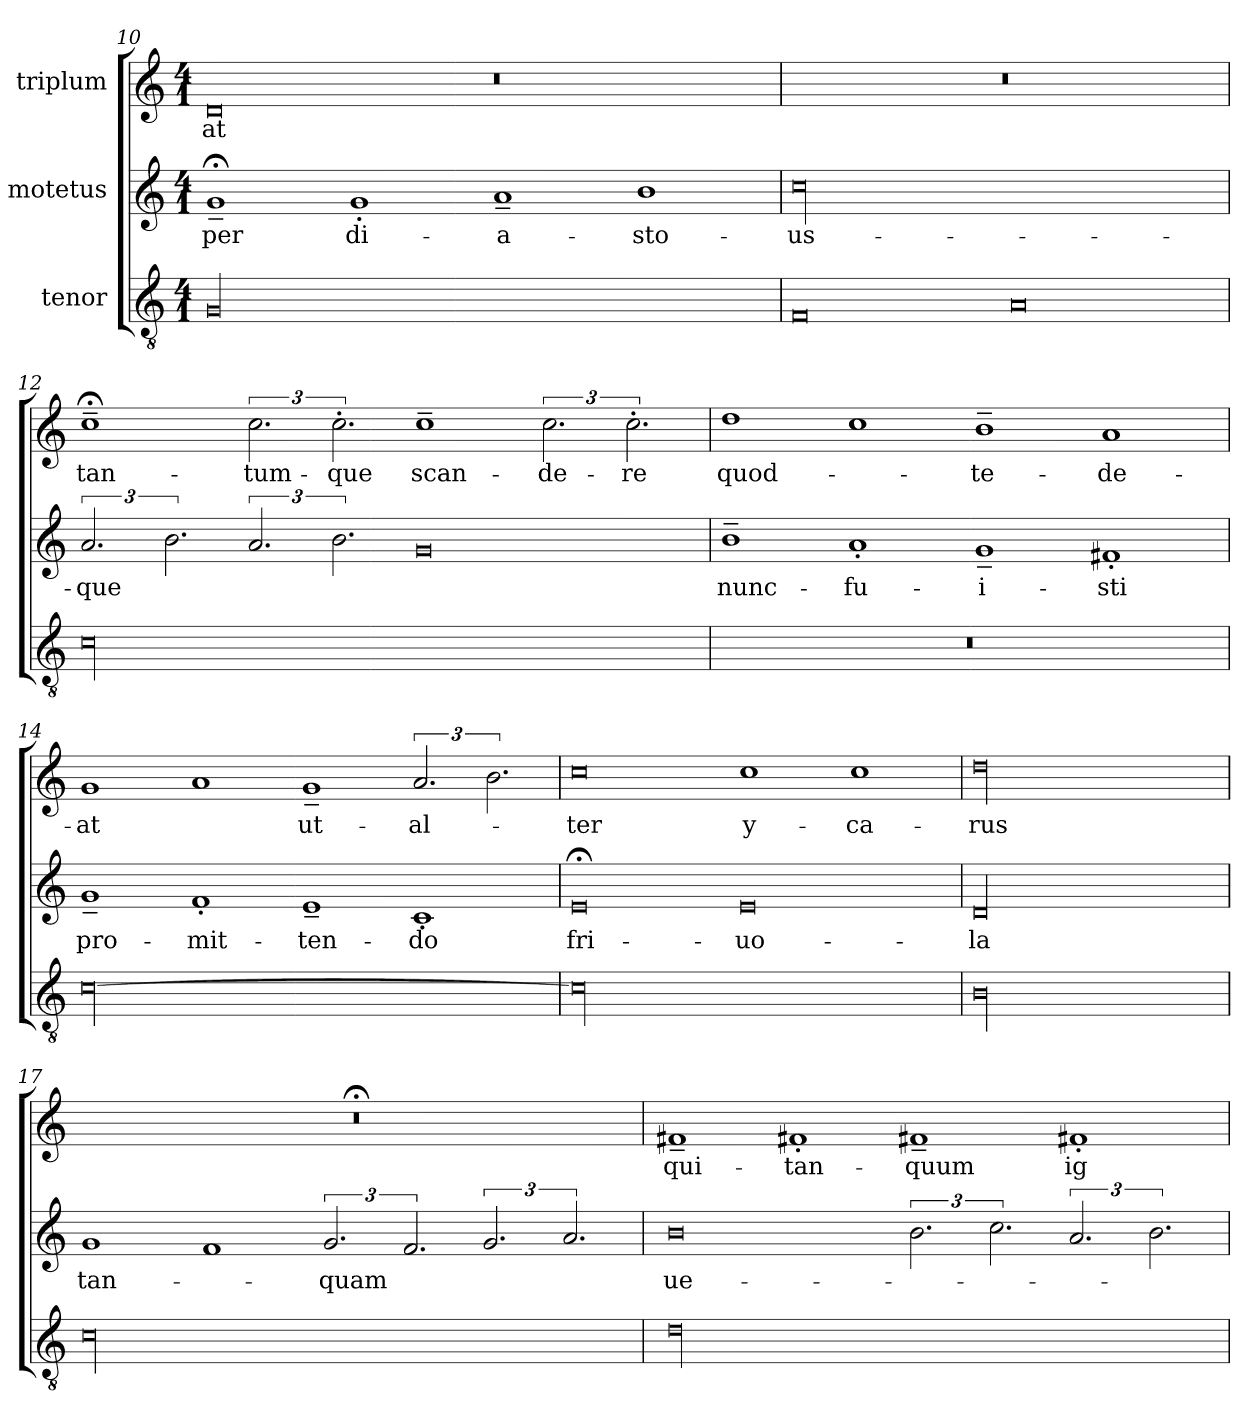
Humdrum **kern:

**kern	**kern	**text	**kern	**text
*part3	*part2	*part2	*part1	*part1
*staff3	*staff2	*staff2	*staff1	*staff1
*I"tenor	*I"motetus	*	*I"triplum	*
*clefGv2	*clefG2	*	*clefG2	*
*k[]	*k[]	*	*k[]	*
*C:	*C:	*	*C:	*
*M4/1	*M4/1	*	*M4/1	*
=10	=10	=10	=10	=10
00G/	1g;<~/	-per	0d/	-at
.	1g'/	di-	.	.
.	1a~/	-a-	0r	.
.	1b\	-sto-	.	.
!!LO:PB:g=z
=11	=11	=11	=11	=11
0F/	00cc\	us-	00r	.
0A/	.	.	.	.
=12	=12	=12	=12	=12
00c\	3.a/	-que	1cc;<~\	tan-
.	3.b\	.	.	.
.	3.a/	.	3.cc\	-tum-
.	3.b\	.	3.cc'\	-que
.	0g/	.	1cc~\	scan-
.	.	.	3.cc\	-de-
.	.	.	3.cc'\	-re
=13	=13	=13	=13	=13
00r	1b~\	nunc-	1dd\	quod-
.	1a'/	fu-	1cc\	.
.	1g~/	-i-	1b~\	te-
.	1f#X'/	-sti	1a/	-de-
=14	=14	=14	=14	=14
[00c\	1g~/	pro-	1g/	-at
.	1f'/	-mit-	1a/	.
.	1e~/	-ten-	1g~/	ut-
.	1c'/	-do	3.a/	al-
.	.	.	3.b\	.
=15	=15	=15	=15	=15
00c\]	0e;</	fri-	0cc\	-ter
.	0e/	-uo-	1cc\	y-
.	.	.	1cc\	-ca-
=16	=16	=16	=16	=16
00B\	00d/	-la	00dd\	-rus
=17	=17	=17	=17	=17
00c\	1g/	tan-	00r;<	.
.	1f/	.	.	.
.	3.g/	-quam	.	.
.	3.f/	.	.	.
.	3.g/	.	.	.
.	3.a/	.	.	.
=18	=18	=18	=18	=18
00d\	0b\	ue-	1f#X~/	qui-
.	.	.	1f#X'/	tan-
.	3.b\	.	1f#X~/	-quum
.	3.cc\	.	.	.
.	3.a/	.	1f#X'/	ig-
.	3.b\	.	.	.
=	=	=	=	=
*-	*-	*-	*-	*-
